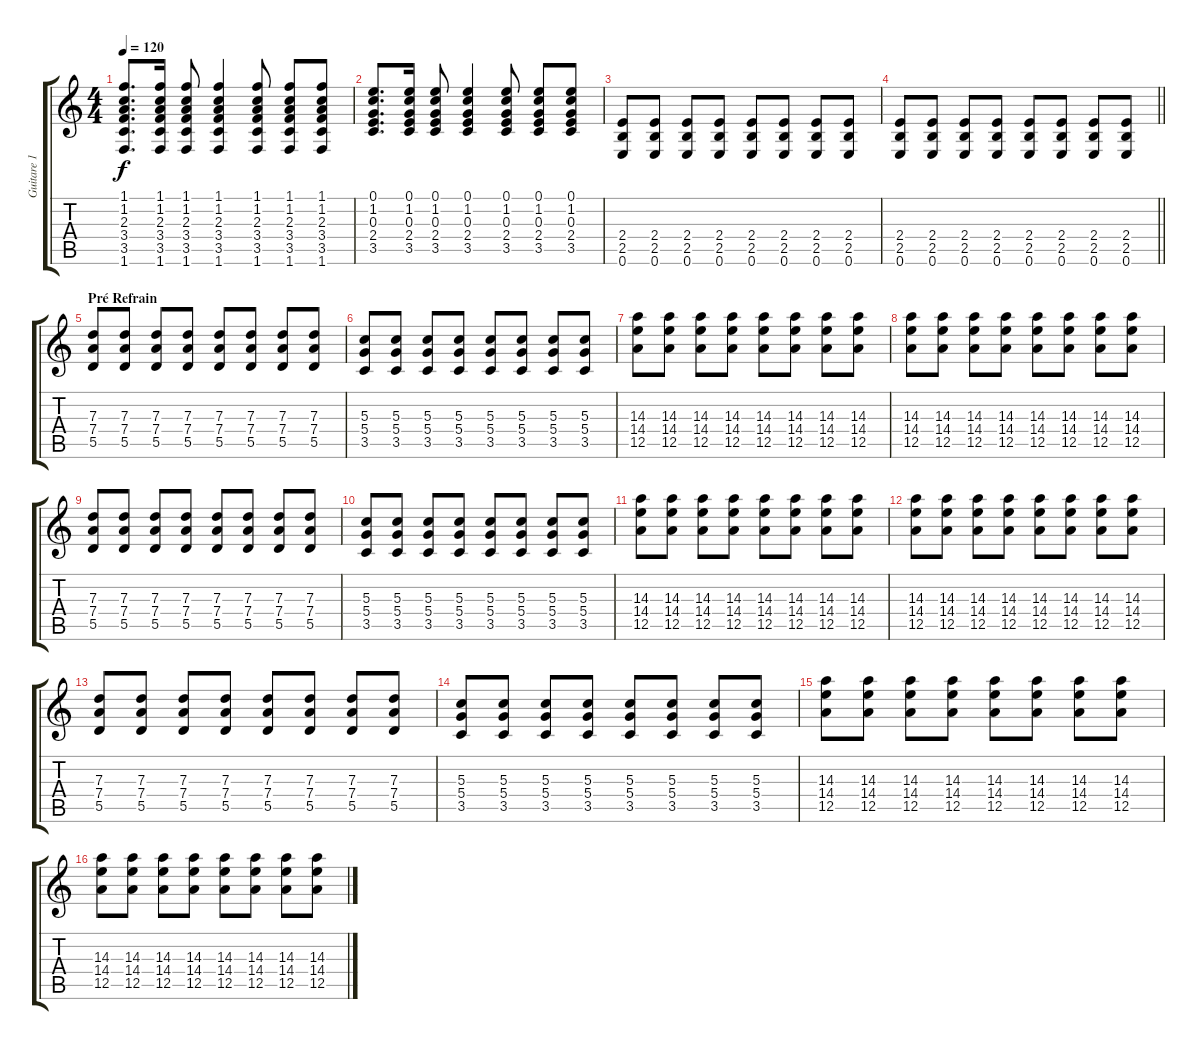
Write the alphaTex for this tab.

\track ("Guitare 1" "Guitare 1") {instrument acousticguitarsteel}
\staff {score tabs}
\tuning (E4 B3 G3 D3 A2 E2) {hide}
\ts (4 4)
\tempo 120
\clef g2
\ks c
(1.1 1.2 2.3 3.4 3.5 1.6).8{d dy f} (1.1 1.2 2.3 3.4 3.5 1.6).16 (1.1 1.2 2.3 3.4 3.5 1.6).8 (1.1 1.2 2.3 3.4 3.5 1.6).4 (1.1 1.2 2.3 3.4 3.5 1.6).8 (1.1 1.2 2.3 3.4 3.5 1.6).8 (1.1 1.2 2.3 3.4 3.5 1.6).8 |
(0.1 1.2 0.3 2.4 3.5).8{d} (0.1 1.2 0.3 2.4 3.5).16 (0.1 1.2 0.3 2.4 3.5).8 (0.1 1.2 0.3 2.4 3.5).4 (0.1 1.2 0.3 2.4 3.5).8 (0.1 1.2 0.3 2.4 3.5).8 (0.1 1.2 0.3 2.4 3.5).8 |
(2.4 2.5 0.6).8 (2.4 2.5 0.6).8 (2.4 2.5 0.6).8 (2.4 2.5 0.6).8 (2.4 2.5 0.6).8 (2.4 2.5 0.6).8 (2.4 2.5 0.6).8 (2.4 2.5 0.6).8 |
\barLineRight lightlight
(2.4 2.5 0.6).8 (2.4 2.5 0.6).8 (2.4 2.5 0.6).8 (2.4 2.5 0.6).8 (2.4 2.5 0.6).8 (2.4 2.5 0.6).8 (2.4 2.5 0.6).8 (2.4 2.5 0.6).8 |
\section ("" "Pré Refrain")
(7.3 7.4 5.5).8 (7.3 7.4 5.5).8 (7.3 7.4 5.5).8 (7.3 7.4 5.5).8 (7.3 7.4 5.5).8 (7.3 7.4 5.5).8 (7.3 7.4 5.5).8 (7.3 7.4 5.5).8 |
(5.3 5.4 3.5).8 (5.3 5.4 3.5).8 (5.3 5.4 3.5).8 (5.3 5.4 3.5).8 (5.3 5.4 3.5).8 (5.3 5.4 3.5).8 (5.3 5.4 3.5).8 (5.3 5.4 3.5).8 |
(14.3 14.4 12.5).8 (14.3 14.4 12.5).8 (14.3 14.4 12.5).8 (14.3 14.4 12.5).8 (14.3 14.4 12.5).8 (14.3 14.4 12.5).8 (14.3 14.4 12.5).8 (14.3 14.4 12.5).8 |
(14.3 14.4 12.5).8 (14.3 14.4 12.5).8 (14.3 14.4 12.5).8 (14.3 14.4 12.5).8 (14.3 14.4 12.5).8 (14.3 14.4 12.5).8 (14.3 14.4 12.5).8 (14.3 14.4 12.5).8 |
(7.3 7.4 5.5).8 (7.3 7.4 5.5).8 (7.3 7.4 5.5).8 (7.3 7.4 5.5).8 (7.3 7.4 5.5).8 (7.3 7.4 5.5).8 (7.3 7.4 5.5).8 (7.3 7.4 5.5).8 |
(5.3 5.4 3.5).8 (5.3 5.4 3.5).8 (5.3 5.4 3.5).8 (5.3 5.4 3.5).8 (5.3 5.4 3.5).8 (5.3 5.4 3.5).8 (5.3 5.4 3.5).8 (5.3 5.4 3.5).8 |
(14.3 14.4 12.5).8 (14.3 14.4 12.5).8 (14.3 14.4 12.5).8 (14.3 14.4 12.5).8 (14.3 14.4 12.5).8 (14.3 14.4 12.5).8 (14.3 14.4 12.5).8 (14.3 14.4 12.5).8 |
(14.3 14.4 12.5).8 (14.3 14.4 12.5).8 (14.3 14.4 12.5).8 (14.3 14.4 12.5).8 (14.3 14.4 12.5).8 (14.3 14.4 12.5).8 (14.3 14.4 12.5).8 (14.3 14.4 12.5).8 |
(7.3 7.4 5.5).8 (7.3 7.4 5.5).8 (7.3 7.4 5.5).8 (7.3 7.4 5.5).8 (7.3 7.4 5.5).8 (7.3 7.4 5.5).8 (7.3 7.4 5.5).8 (7.3 7.4 5.5).8 |
(5.3 5.4 3.5).8 (5.3 5.4 3.5).8 (5.3 5.4 3.5).8 (5.3 5.4 3.5).8 (5.3 5.4 3.5).8 (5.3 5.4 3.5).8 (5.3 5.4 3.5).8 (5.3 5.4 3.5).8 |
(14.3 14.4 12.5).8 (14.3 14.4 12.5).8 (14.3 14.4 12.5).8 (14.3 14.4 12.5).8 (14.3 14.4 12.5).8 (14.3 14.4 12.5).8 (14.3 14.4 12.5).8 (14.3 14.4 12.5).8 |
(14.3 14.4 12.5).8 (14.3 14.4 12.5).8 (14.3 14.4 12.5).8 (14.3 14.4 12.5).8 (14.3 14.4 12.5).8 (14.3 14.4 12.5).8 (14.3 14.4 12.5).8 (14.3 14.4 12.5).8
